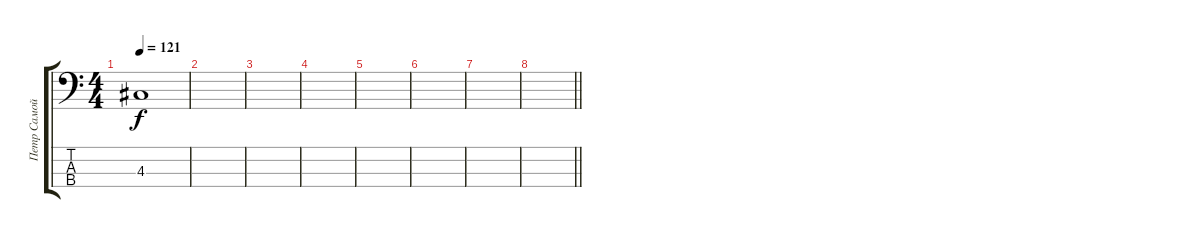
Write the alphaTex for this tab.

\track ("Петр Самойлов" "Петр Самой") {instrument electricbassfinger}
\staff {score tabs}
\tuning (G2 D2 A1 E1) {hide}
\ts (4 4)
\section ("" "")
\tempo 121
\clef f4
\ks c
4.3.1{dy f} |
|
|
|
|
|
|
\barLineRight lightlight
